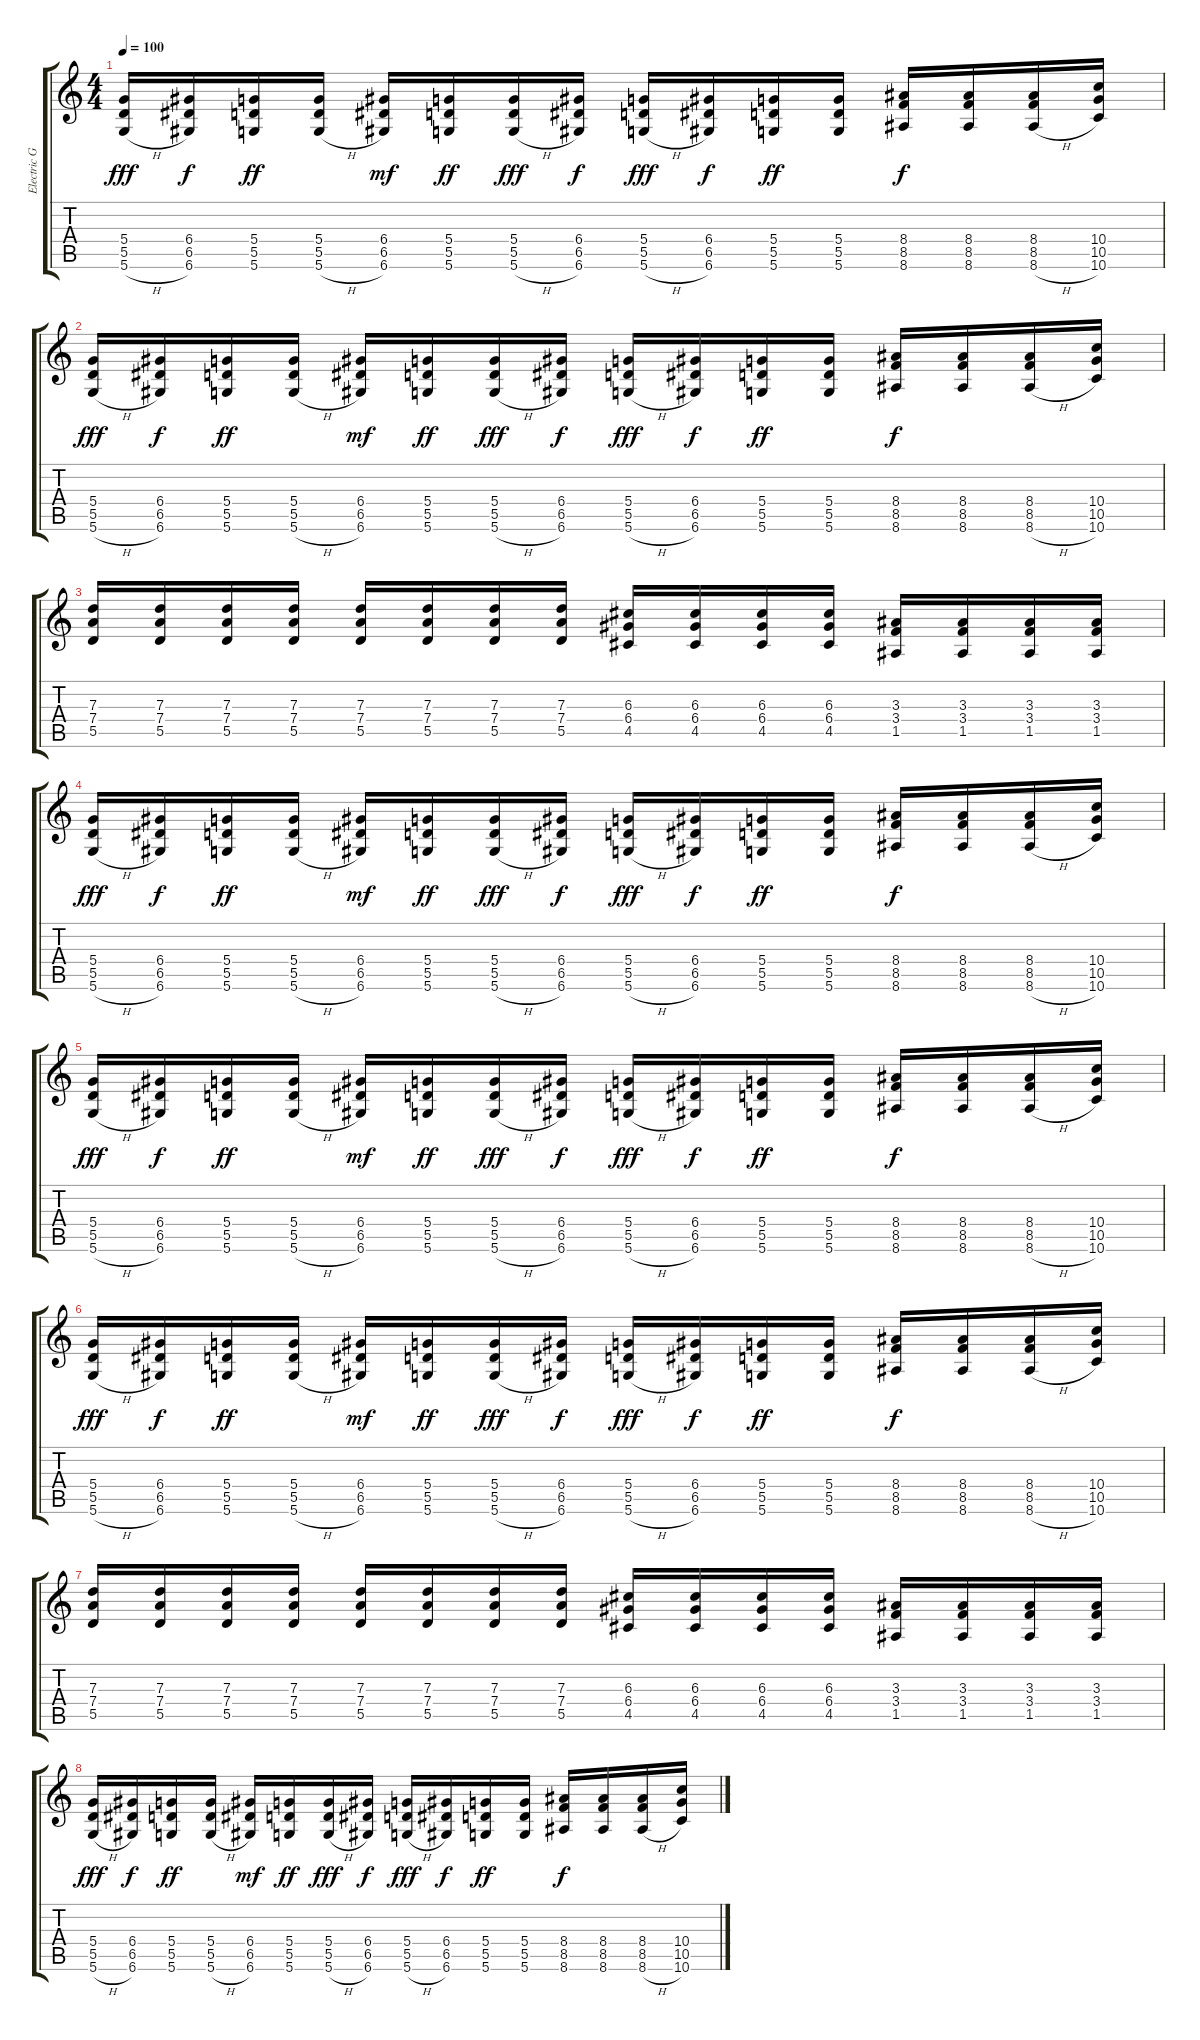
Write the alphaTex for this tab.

\track ("Electric Guitar 2" "Electric G") {instrument distortionguitar}
\staff {score tabs}
\tuning (E4 B3 G3 D3 A2 D2) {hide}
\ts (4 4)
\tempo 100
\clef g2
\ks c
(5.4 5.5 5.6{h}).16{dy fff} (6.4 6.5 6.6).16{dy f} (5.4 5.5 5.6).16{dy ff} (5.4 5.5 5.6{h}).16 (6.4 6.5 6.6).16{dy mf} (5.4 5.5 5.6).16{dy ff} (5.4 5.5 5.6{h}).16{dy fff} (6.4 6.5 6.6).16{dy f} (5.4 5.5 5.6{h}).16{dy fff} (6.4 6.5 6.6).16{dy f} (5.4 5.5 5.6).16{dy ff} (5.4 5.5 5.6).16 (8.4 8.5 8.6).16{dy f} (8.4 8.5 8.6).16 (8.4 8.5 8.6{h}).16 (10.4 10.5 10.6).16 |
(5.4 5.5 5.6{h}).16{dy fff} (6.4 6.5 6.6).16{dy f} (5.4 5.5 5.6).16{dy ff} (5.4 5.5 5.6{h}).16 (6.4 6.5 6.6).16{dy mf} (5.4 5.5 5.6).16{dy ff} (5.4 5.5 5.6{h}).16{dy fff} (6.4 6.5 6.6).16{dy f} (5.4 5.5 5.6{h}).16{dy fff} (6.4 6.5 6.6).16{dy f} (5.4 5.5 5.6).16{dy ff} (5.4 5.5 5.6).16 (8.4 8.5 8.6).16{dy f} (8.4 8.5 8.6).16 (8.4 8.5 8.6{h}).16 (10.4 10.5 10.6).16 |
(7.3 7.4 5.5).16 (7.3 7.4 5.5).16 (7.3 7.4 5.5).16 (7.3 7.4 5.5).16 (7.3 7.4 5.5).16 (7.3 7.4 5.5).16 (7.3 7.4 5.5).16 (7.3 7.4 5.5).16 (6.3 6.4 4.5).16 (6.3 6.4 4.5).16 (6.3 6.4 4.5).16 (6.3 6.4 4.5).16 (3.3 3.4 1.5).16 (3.3 3.4 1.5).16 (3.3 3.4 1.5).16 (3.3 3.4 1.5).16 |
(5.4 5.5 5.6{h}).16{dy fff} (6.4 6.5 6.6).16{dy f} (5.4 5.5 5.6).16{dy ff} (5.4 5.5 5.6{h}).16 (6.4 6.5 6.6).16{dy mf} (5.4 5.5 5.6).16{dy ff} (5.4 5.5 5.6{h}).16{dy fff} (6.4 6.5 6.6).16{dy f} (5.4 5.5 5.6{h}).16{dy fff} (6.4 6.5 6.6).16{dy f} (5.4 5.5 5.6).16{dy ff} (5.4 5.5 5.6).16 (8.4 8.5 8.6).16{dy f} (8.4 8.5 8.6).16 (8.4 8.5 8.6{h}).16 (10.4 10.5 10.6).16 |
(5.4 5.5 5.6{h}).16{dy fff} (6.4 6.5 6.6).16{dy f} (5.4 5.5 5.6).16{dy ff} (5.4 5.5 5.6{h}).16 (6.4 6.5 6.6).16{dy mf} (5.4 5.5 5.6).16{dy ff} (5.4 5.5 5.6{h}).16{dy fff} (6.4 6.5 6.6).16{dy f} (5.4 5.5 5.6{h}).16{dy fff} (6.4 6.5 6.6).16{dy f} (5.4 5.5 5.6).16{dy ff} (5.4 5.5 5.6).16 (8.4 8.5 8.6).16{dy f} (8.4 8.5 8.6).16 (8.4 8.5 8.6{h}).16 (10.4 10.5 10.6).16 |
(5.4 5.5 5.6{h}).16{dy fff} (6.4 6.5 6.6).16{dy f} (5.4 5.5 5.6).16{dy ff} (5.4 5.5 5.6{h}).16 (6.4 6.5 6.6).16{dy mf} (5.4 5.5 5.6).16{dy ff} (5.4 5.5 5.6{h}).16{dy fff} (6.4 6.5 6.6).16{dy f} (5.4 5.5 5.6{h}).16{dy fff} (6.4 6.5 6.6).16{dy f} (5.4 5.5 5.6).16{dy ff} (5.4 5.5 5.6).16 (8.4 8.5 8.6).16{dy f} (8.4 8.5 8.6).16 (8.4 8.5 8.6{h}).16 (10.4 10.5 10.6).16 |
(7.3 7.4 5.5).16 (7.3 7.4 5.5).16 (7.3 7.4 5.5).16 (7.3 7.4 5.5).16 (7.3 7.4 5.5).16 (7.3 7.4 5.5).16 (7.3 7.4 5.5).16 (7.3 7.4 5.5).16 (6.3 6.4 4.5).16 (6.3 6.4 4.5).16 (6.3 6.4 4.5).16 (6.3 6.4 4.5).16 (3.3 3.4 1.5).16 (3.3 3.4 1.5).16 (3.3 3.4 1.5).16 (3.3 3.4 1.5).16 |
(5.4 5.5 5.6{h}).16{dy fff} (6.4 6.5 6.6).16{dy f} (5.4 5.5 5.6).16{dy ff} (5.4 5.5 5.6{h}).16 (6.4 6.5 6.6).16{dy mf} (5.4 5.5 5.6).16{dy ff} (5.4 5.5 5.6{h}).16{dy fff} (6.4 6.5 6.6).16{dy f} (5.4 5.5 5.6{h}).16{dy fff} (6.4 6.5 6.6).16{dy f} (5.4 5.5 5.6).16{dy ff} (5.4 5.5 5.6).16 (8.4 8.5 8.6).16{dy f} (8.4 8.5 8.6).16 (8.4 8.5 8.6{h}).16 (10.4 10.5 10.6).16
